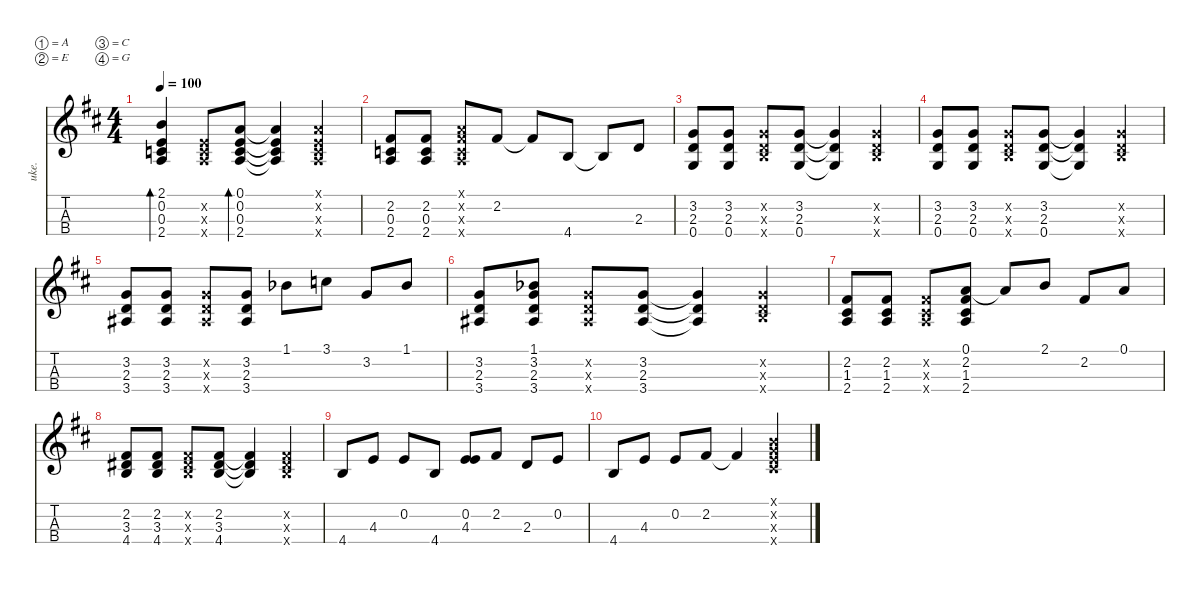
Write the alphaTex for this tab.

\defaultSystemsLayout 4
\hideDynamics
\bracketExtendMode nobrackets
\otherSystemsTrackNameOrientation horizontal
\track ("Ukulele" "uke.") {defaultSystemsLayout 4 instrument acousticguitarnylon}
\staff {score tabs}
\tuning (A4 E4 C4 G3)
\displaytranspose 0
\ts (4 4)
\tempo 100
\clef g2
\ks d
(2.4{acc forcenatural} 0.3{acc forcenatural} 0.2{acc forcenatural} 2.1{acc forcenatural}).4{bd 103 dy mf beam Up} (2.4{x acc forcenatural} 0.3{x acc forcenatural} 0.2{x acc forcenatural}).8{beam Up} (2.4{acc forcenatural} 0.3{acc forcenatural} 0.2{acc forcenatural} 0.1{acc forcenatural}).8{bd 102 beam Up} (0.1{t acc forcenatural} 0.2{t acc forcenatural} 0.3{t acc forcenatural} 2.4{t acc forcenatural}).4{beam Up} (2.4{x acc forcenatural} 0.3{x acc forcenatural} 0.2{x acc forcenatural} 0.1{x acc forcenatural}).4{beam Up} |
(2.4{acc forcenatural} 0.3{acc forcenatural} 2.2{acc #}).8{beam Up} (2.4{acc forcenatural} 0.3{acc forcenatural} 2.2{acc #}).8{beam Up} (2.4{x acc forcenatural} 0.3{x acc forcenatural} 0.1{x acc forcenatural} 2.2{x acc #}).8{beam Up} 2.2{acc #}.8{beam Up} 2.2{t acc #}.8{beam Up} 4.4{acc forcenatural}.8{beam Up} 4.4{t acc forcenatural}.8{beam Up} 2.3{acc forcenatural}.8{beam Up} |
(0.4{acc forcenatural} 2.3{acc forcenatural} 3.2{acc forcenatural}).8{beam Up} (0.4{acc forcenatural} 2.3{acc forcenatural} 3.2{acc forcenatural}).8{beam Up} (4.4{x acc forcenatural} 2.3{x acc forcenatural} 3.2{x acc forcenatural}).8{beam Up} (0.4{acc forcenatural} 2.3{acc forcenatural} 3.2{acc forcenatural}).8{beam Up} (3.2{t acc forcenatural} 2.3{t acc forcenatural} 0.4{t acc forcenatural}).4{beam Up} (4.4{x acc forcenatural} 2.3{x acc forcenatural} 3.2{x acc forcenatural}).4{beam Up} |
(0.4{acc forcenatural} 2.3{acc forcenatural} 3.2{acc forcenatural}).8{beam Up} (0.4{acc forcenatural} 2.3{acc forcenatural} 3.2{acc forcenatural}).8{beam Up} (4.4{x acc forcenatural} 2.3{x acc forcenatural} 3.2{x acc forcenatural}).8{beam Up} (0.4{acc forcenatural} 2.3{acc forcenatural} 3.2{acc forcenatural}).8{beam Up} (3.2{t acc forcenatural} 2.3{t acc forcenatural} 0.4{t acc forcenatural}).4{beam Up} (4.4{x acc forcenatural} 2.3{x acc forcenatural} 3.2{x acc forcenatural}).4{beam Up} |
(3.4{acc #} 2.3{acc forcenatural} 3.2{acc forcenatural}).8{beam Up} (3.4{acc #} 2.3{acc forcenatural} 3.2{acc forcenatural}).8{beam Up} (3.4{x acc #} 2.3{x acc forcenatural} 3.2{x acc forcenatural}).8{beam Up} (3.4{acc #} 2.3{acc forcenatural} 3.2{acc forcenatural}).8{beam Up} 1.1{acc b}.8{beam Down} 3.1{acc forcenatural}.8{beam Down} 3.2{acc forcenatural}.8{beam Up} 1.1{acc b}.8{beam Up} |
(3.4{acc #} 2.3{acc forcenatural} 3.2{acc forcenatural}).8{beam Up} (3.4{acc #} 2.3{acc forcenatural} 3.2{acc forcenatural} 1.1{acc b}).8{beam Up} (3.4{x acc #} 2.3{x acc forcenatural} 3.2{x acc forcenatural}).8{beam Up} (3.4{acc #} 2.3{acc forcenatural} 3.2{acc forcenatural}).8{beam Up} (3.2{t acc forcenatural} 2.3{t acc forcenatural} 3.4{t acc #}).4{beam Up} (4.4{x acc forcenatural} 2.3{x acc forcenatural} 3.2{x acc forcenatural}).4{beam Up} |
(2.4{acc forcenatural} 1.3{acc #} 2.2{acc #}).8{beam Up} (2.4{acc forcenatural} 1.3{acc #} 2.2{acc #}).8{beam Up} (2.4{x acc forcenatural} 1.3{x acc #} 2.2{x acc #}).8{beam Up} (2.4{acc forcenatural} 1.3{acc #} 2.2{acc #} 0.1{acc forcenatural}).8{beam Up} 0.1{t acc forcenatural}.8{beam Up} 2.1{acc forcenatural}.8{beam Up} 2.2{acc #}.8{beam Up} 0.1{acc forcenatural}.8{beam Up} |
(3.3{acc #} 4.4{acc forcenatural} 2.2{acc #}).8{beam Up} (3.3{acc #} 4.4{acc forcenatural} 2.2{acc #}).8{beam Up} (3.3{x acc #} 4.4{x acc forcenatural} 2.2{x acc #}).8{beam Up} (3.3{acc #} 4.4{acc forcenatural} 2.2{acc #}).8{beam Up} (2.2{t acc #} 3.3{t acc #} 4.4{t acc forcenatural}).4{beam Up} (2.2{x acc #} 3.3{x acc #} 4.4{x acc forcenatural}).4{beam Up} |
4.4{acc forcenatural}.8{beam Up} 4.3{acc forcenatural}.8{beam Up} 0.2{acc forcenatural}.8{beam Up} 4.4{acc forcenatural}.8{beam Up} (0.2{acc forcenatural} 4.3{acc forcenatural}).8{beam Up} 2.2{acc #}.8{beam Up} 2.3{acc forcenatural}.8{beam Up} 0.2{acc forcenatural}.8{beam Up} |
4.4{acc forcenatural}.8{beam Up} 4.3{acc forcenatural}.8{beam Up} 0.2{acc forcenatural}.8{beam Up} 2.2{acc #}.8{beam Up} 2.2{t acc #}.4{beam Up} (0.2{x acc forcenatural} 1.3{x acc #} 12.4{x acc forcenatural} 2.1{x acc forcenatural}).4{beam Up}
